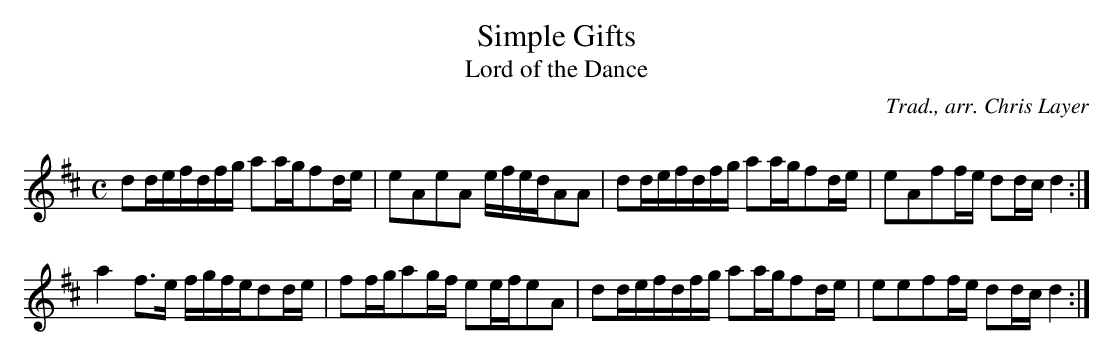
X:1
T:Simple Gifts
T:Lord of the Dance
C:Trad., arr. Chris Layer
Q:120
M:C
L:1/16
K:D
d2defdfg a2agf2de|e2A2e2A2 efedA2A2|d2defdfg a2agf2de|e2A2f2fe d2dcd4:|!
a4f3e fgfed2de|f2fga2gf e2efe2A2|d2defdfg a2agf2de|e2e2f2fe d2dcd4:|!
